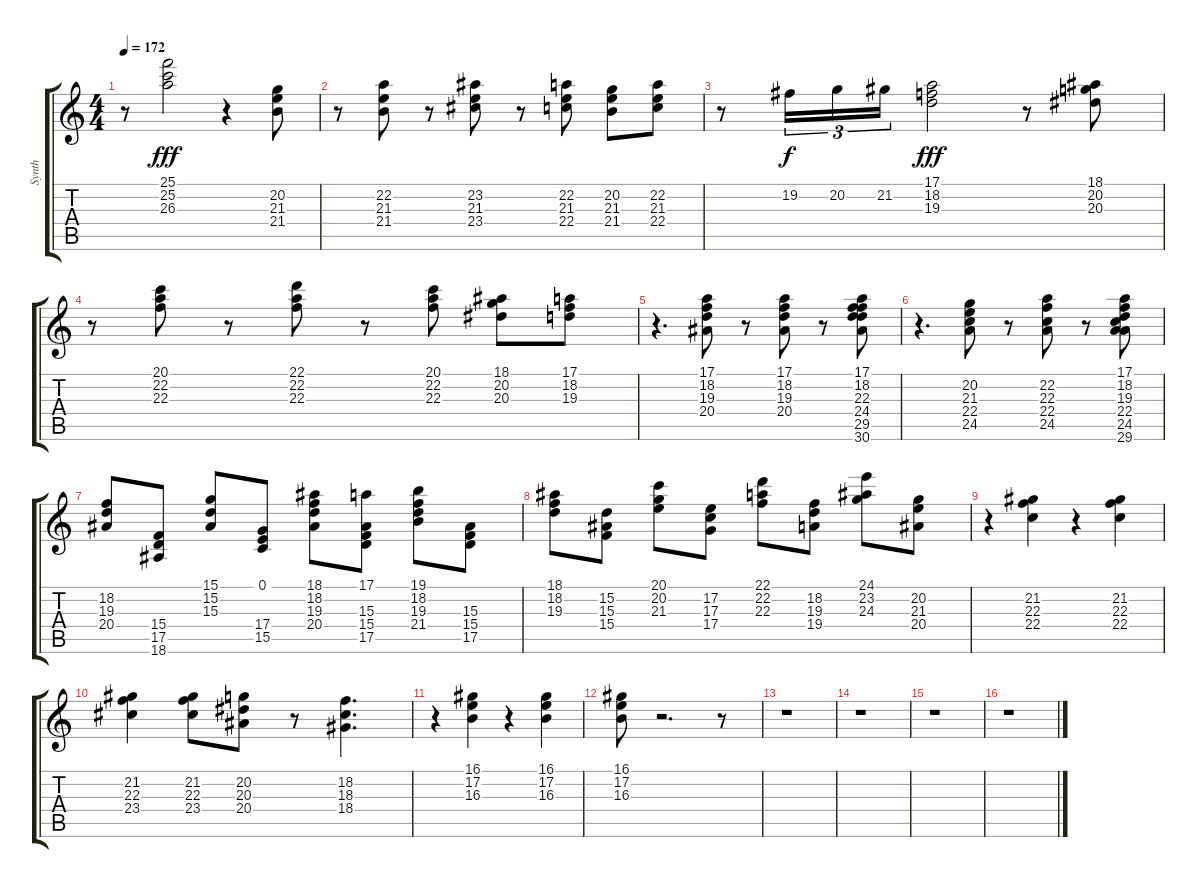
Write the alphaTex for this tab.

\track ("Synth" "Synth") {instrument lead2sawtooth}
\staff {score tabs}
\tuning (E4 B3 G3 D3 A2 E2) {hide}
\ts (4 4)
\tempo 172
\clef g2
\ks c
r.8{dy fff} (25.1 25.2 26.3).2 r.4 (20.2 21.3 21.4).8 |
r.8 (22.2 21.3 21.4).8 r.8 (23.2 21.3 23.4).8 r.8 (22.2 21.3 22.4).8 (20.2 21.3 21.4).8 (22.2 21.3 22.4).8 |
r.8 19.2.16{tu (3 2) dy f} 20.2.16{tu (3 2)} 21.2.16{tu (3 2)} (17.1 18.2 19.3).2{dy fff} r.8 (18.1 20.2 20.3).8 |
r.8 (20.1 22.2 22.3).8 r.8 (22.1 22.2 22.3).8 r.8 (20.1 22.2 22.3).8 (18.1 20.2 20.3).8 (17.1 18.2 19.3).8 |
r.4{d} (17.1 18.2 19.3 20.4).8 r.8 (17.1 18.2 19.3 20.4).8 r.8 (17.1 18.2 22.3 24.4 29.5 30.6).8 |
r.4{d} (20.2 21.3 22.4 24.5).8 r.8 (22.2 22.3 22.4 24.5).8 r.8 (17.1 18.2 19.3 22.4 24.5 29.6).8 |
(18.2 19.3 20.4).8 (15.4 17.5 18.6).8 (15.1 15.2 15.3).8 (0.1 17.4 15.5).8 (18.1 18.2 19.3 20.4).8 (17.1 15.3 15.4 17.5).8 (19.1 18.2 19.3 21.4).8 (15.3 15.4 17.5).8 |
(18.1 18.2 19.3).8 (15.2 15.3 15.4).8 (20.1 20.2 21.3).8 (17.2 17.3 17.4).8 (22.1 22.2 22.3).8 (18.2 19.3 19.4).8 (24.1 23.2 24.3).8 (20.2 21.3 20.4).8 |
r.4 (21.2 22.3 22.4).4 r.4 (21.2 22.3 22.4).4 |
(21.2 22.3 23.4).4 (21.2 22.3 23.4).8 (20.2 20.3 20.4).8 r.8 (18.2 18.3 18.4).4{d} |
r.4 (16.1 17.2 16.3).4 r.4 (16.1 17.2 16.3).4 |
(16.1 17.2 16.3).8 r.2{d} r.8 |
r.1 |
r.1 |
r.1 |
r.1
